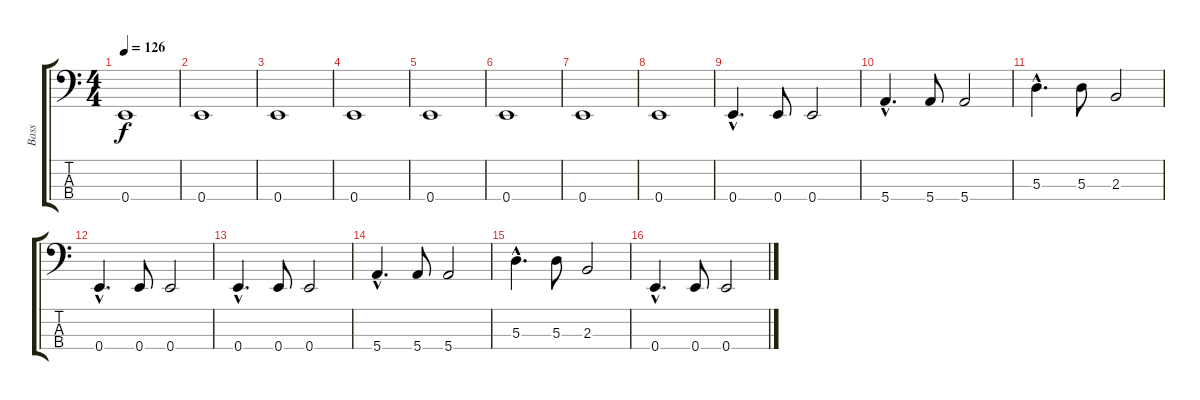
\track ("Bass" "Bass") {instrument electricbassfinger}
\staff {score tabs}
\tuning (G2 D2 A1 E1) {hide}
\ts (4 4)
\tempo 126
\clef f4
\ks c
0.4.1{dy f instrument electricbassfinger} |
0.4.1 |
0.4.1 |
0.4.1 |
0.4.1 |
0.4.1 |
0.4.1 |
0.4.1 |
0.4{hac}.4{d} 0.4.8 0.4.2 |
5.4{hac}.4{d} 5.4.8 5.4.2 |
5.3{hac}.4{d} 5.3.8 2.3.2 |
0.4{hac}.4{d} 0.4.8 0.4.2 |
0.4{hac}.4{d} 0.4.8 0.4.2 |
5.4{hac}.4{d} 5.4.8 5.4.2 |
5.3{hac}.4{d} 5.3.8 2.3.2 |
0.4{hac}.4{d} 0.4.8 0.4.2
